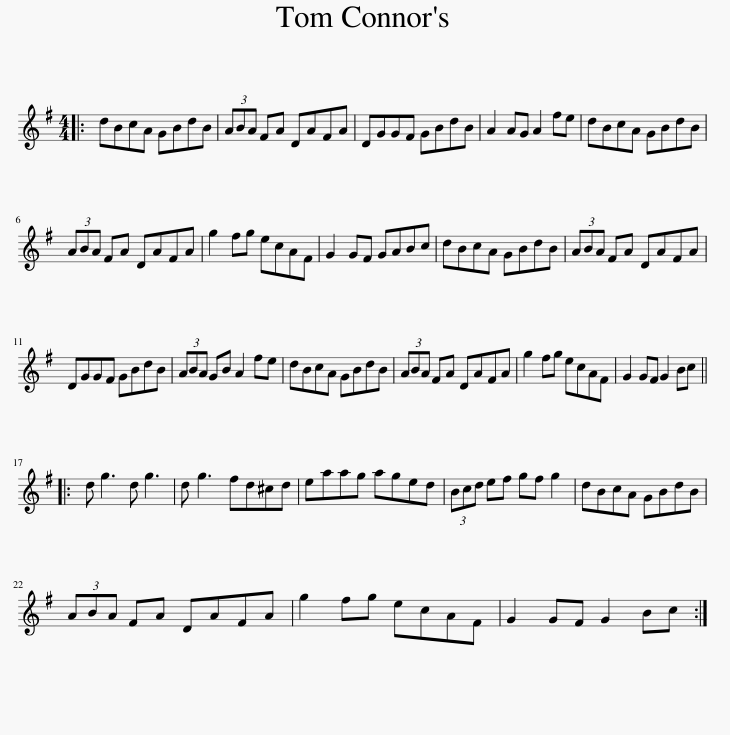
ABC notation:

X:1
L:1/8
M:4/4
I:linebreak $
K:G
V:1 treble
V:1
|: dBcA GBdB | (3ABA FA DAFA | DGGF GBdB | A2 AG A2 fe | dBcA GBdB |$ %5
 (3ABA FA DAFA | g2 fg ecAF | G2 GF GABc | dBcA GBdB | (3ABA FA DAFA |$ %10
 DGGF GBdB | (3ABA GB A2 fe | dBcA GBdB | (3ABA FA DAFA | g2 fg ecAF | %15
 G2 GF G2 Bc |:$ d g3 d g3 | d g3 fd^cd | eaag aged | (3Bcd ef gf g2 | %20
 dBcA GBdB |$ (3ABA FA DAFA | g2 fg ecAF | G2 GF G2 Bc :| %24
